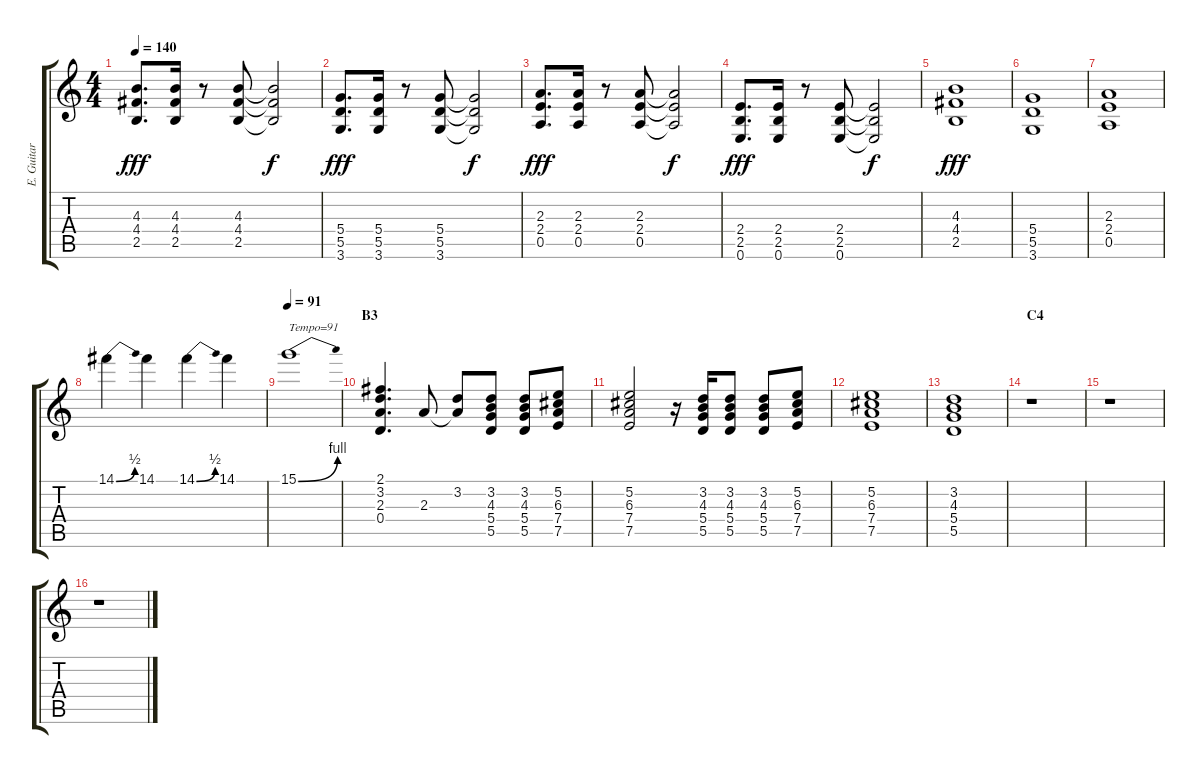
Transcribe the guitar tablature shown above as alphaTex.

\track ("E. Guitar 2 (Rhythm)" "E. Guitar ") {instrument distortionguitar}
\staff {score tabs}
\tuning (E4 B3 G3 D3 A2 E2) {hide}
\ts (4 4)
\tempo 140
\clef g2
\ks c
(4.3 4.4 2.5).8{d dy fff} (4.3 4.4 2.5).16 r.8 (4.3 4.4 2.5).8 (4.3{t} 4.4{t} 2.5{t}).2{dy f} |
(5.4 5.5 3.6).8{d dy fff} (5.4 5.5 3.6).16 r.8 (5.4 5.5 3.6).8 (5.4{t} 5.5{t} 3.6{t}).2{dy f} |
(2.3 2.4 0.5).8{d dy fff} (2.3 2.4 0.5).16 r.8 (2.3 2.4 0.5).8 (2.3{t} 2.4{t} 0.5{t}).2{dy f} |
(2.4 2.5 0.6).8{d dy fff} (2.4 2.5 0.6).16 r.8 (2.4 2.5 0.6).8 (2.4{t} 2.5{t} 0.6{t}).2{dy f} |
(4.3 4.4 2.5).1{dy fff} |
(5.4 5.5 3.6).1 |
(2.3 2.4 0.5).1 |
14.1{be (bend 0 0 60 2)}.4 14.1.4 14.1{be (bend 0 0 60 2)}.4 14.1.4 |
\tempo 91
15.1{be (bend 0 0 60 4)}.1{txt "Tempo=91"} |
\section ("" "B3")
(2.1 3.2 2.3 0.4).4{d} 2.3.8 (3.2 2.3{t}).8 (3.2 4.3 5.4 5.5).8 (3.2 4.3 5.4 5.5).8 (5.2 6.3 7.4 7.5).8 |
(5.2 6.3 7.4 7.5).2 r.16 (3.2 4.3 5.4 5.5).16 (3.2 4.3 5.4 5.5).8 (3.2 4.3 5.4 5.5).8 (5.2 6.3 7.4 7.5).8 |
(5.2 6.3 7.4 7.5).1 |
(3.2 4.3 5.4 5.5).1 |
\section ("" "C4")
r.1 |
r.1 |
r.1
